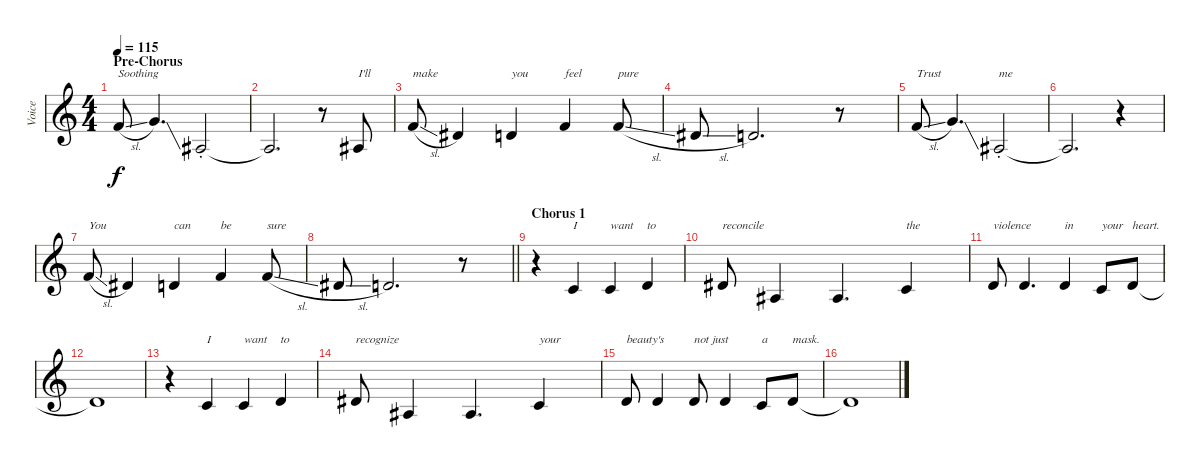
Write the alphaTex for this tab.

\track ("Voice" "Voice") {instrument altosax}
\staff {score}
\tuning (E4 B3 G3 D3 A2 E2) {hide}
\ts (4 4)
\section ("" "Pre-Chorus")
\tempo 115
\clef g2
\ks c
10.3{sl}.8{txt "Soothing" dy f} 12.3{ss}.4{d} 3.3{st}.2 |
3.3{t}.2{d} r.8 3.3.8{txt "I'll"} |
6.2{sl}.8{txt "make"} 4.2.4 3.2.4{txt "you"} 6.2.4{txt "feel"} 6.2{sl}.8{txt "pure"} |
4.2{sl}.8 3.2.2{d} r.8 |
10.3{sl}.8{txt "Trust"} 12.3{ss}.4{d} 3.3{st}.2{txt "me"} |
3.3{t}.2{d} r.4 |
6.2{sl}.8{txt "You"} 4.2.4 3.2.4{txt "can"} 6.2.4{txt "be"} 6.2{sl}.8{txt "sure"} |
\barLineRight lightlight
4.2{sl}.8 3.2.2{d} r.8 |
\section ("" "Chorus 1")
r.4 5.3.4{txt "I"} 5.3.4{txt "want"} 7.3.4{txt "to"} |
4.2.8{txt "reconcile"} 3.3.4 3.3.4{d} 5.3.4{txt "the"} |
7.3.8{txt "violence"} 7.3.4{d} 7.3.4{txt "in"} 5.3.8{txt "your"} 7.3.8{txt "heart."} |
7.3{t}.1 |
r.4 5.3.4{txt "I"} 5.3.4{txt "want"} 7.3.4{txt "to"} |
4.2.8{txt "recognize"} 3.3.4 3.3.4{d} 5.3.4{txt "your"} |
7.3.8{txt "beauty's"} 7.3.4 7.3.8{txt "not just"} 7.3.4 5.3.8{txt "a"} 7.3.8{txt "mask."} |
7.3{t}.1
